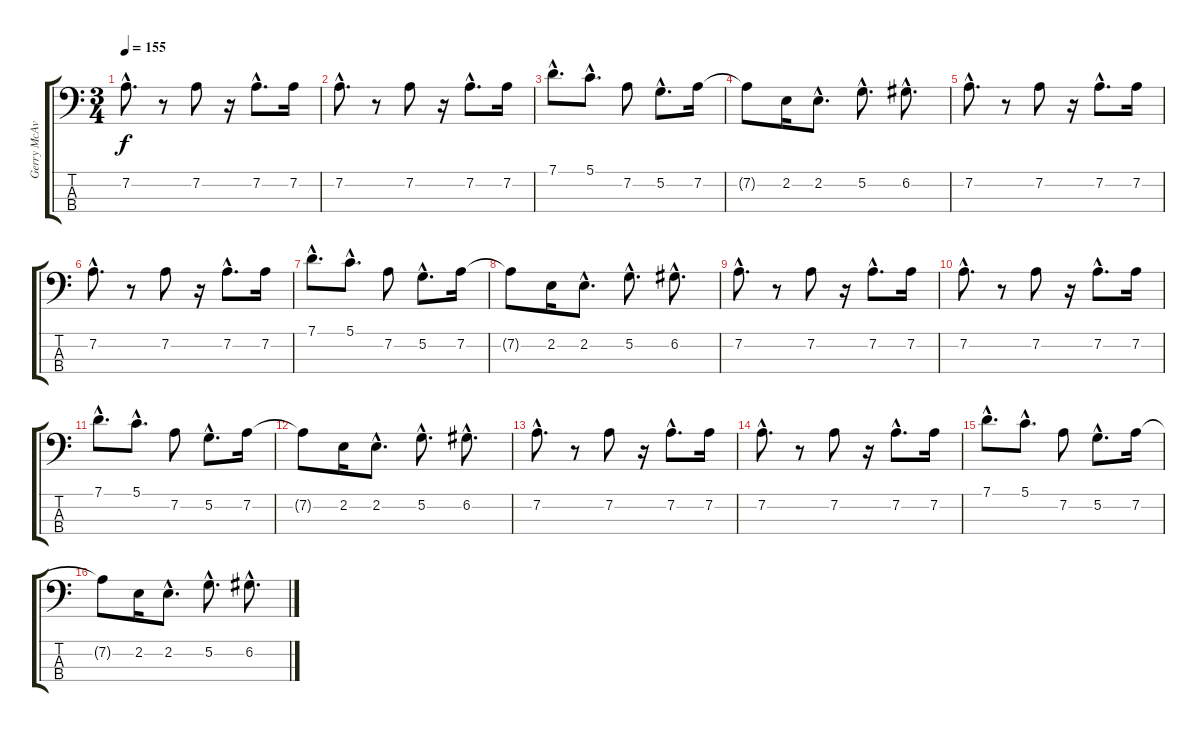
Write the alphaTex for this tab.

\track ("Gerry McAvoy" "Gerry McAv") {instrument electricbasspick}
\staff {score tabs}
\tuning (G2 D2 A1 E1) {hide}
\ts (3 4)
\tempo 155
\clef f4
\ks c
7.2{hac}.8{d dy f} r.8 7.2.8 r.16 7.2{hac}.8{d} 7.2.16 |
7.2{hac}.8{d} r.8 7.2.8 r.16 7.2{hac}.8{d} 7.2.16 |
7.1{hac}.8{d} 5.1{hac}.8{d} 7.2.8 5.2{hac}.8{d} 7.2.16 |
7.2{t}.8 2.2.16 2.2{hac}.8{d} 5.2{hac}.8{d} 6.2{hac}.8{d} |
7.2{hac}.8{d} r.8 7.2.8 r.16 7.2{hac}.8{d} 7.2.16 |
7.2{hac}.8{d} r.8 7.2.8 r.16 7.2{hac}.8{d} 7.2.16 |
7.1{hac}.8{d} 5.1{hac}.8{d} 7.2.8 5.2{hac}.8{d} 7.2.16 |
7.2{t}.8 2.2.16 2.2{hac}.8{d} 5.2{hac}.8{d} 6.2{hac}.8{d} |
7.2{hac}.8{d} r.8 7.2.8 r.16 7.2{hac}.8{d} 7.2.16 |
7.2{hac}.8{d} r.8 7.2.8 r.16 7.2{hac}.8{d} 7.2.16 |
7.1{hac}.8{d} 5.1{hac}.8{d} 7.2.8 5.2{hac}.8{d} 7.2.16 |
7.2{t}.8 2.2.16 2.2{hac}.8{d} 5.2{hac}.8{d} 6.2{hac}.8{d} |
7.2{hac}.8{d} r.8 7.2.8 r.16 7.2{hac}.8{d} 7.2.16 |
7.2{hac}.8{d} r.8 7.2.8 r.16 7.2{hac}.8{d} 7.2.16 |
7.1{hac}.8{d} 5.1{hac}.8{d} 7.2.8 5.2{hac}.8{d} 7.2.16 |
7.2{t}.8 2.2.16 2.2{hac}.8{d} 5.2{hac}.8{d} 6.2{hac}.8{d}
